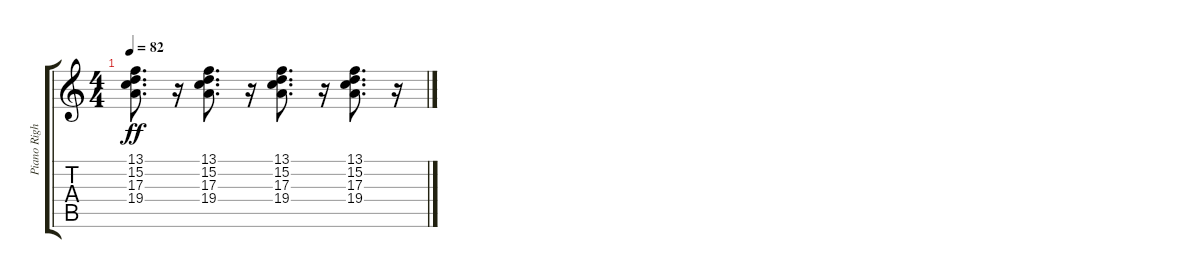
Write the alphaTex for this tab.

\track ("Piano Right Hand" "Piano Righ") {instrument acousticgrandpiano}
\staff {score tabs}
\tuning (E4 B3 G3 D3 A2 E2) {hide}
\ts (4 4)
\tempo 82
\clef g2
\ks c
(13.1 15.2 17.3 19.4).8{d dy ff volume 4} r.16 (13.1 15.2 17.3 19.4).8{d volume 3} r.16 (13.1 15.2 17.3 19.4).8{d volume 2} r.16 (13.1 15.2 17.3 19.4).8{d volume 0} r.16
